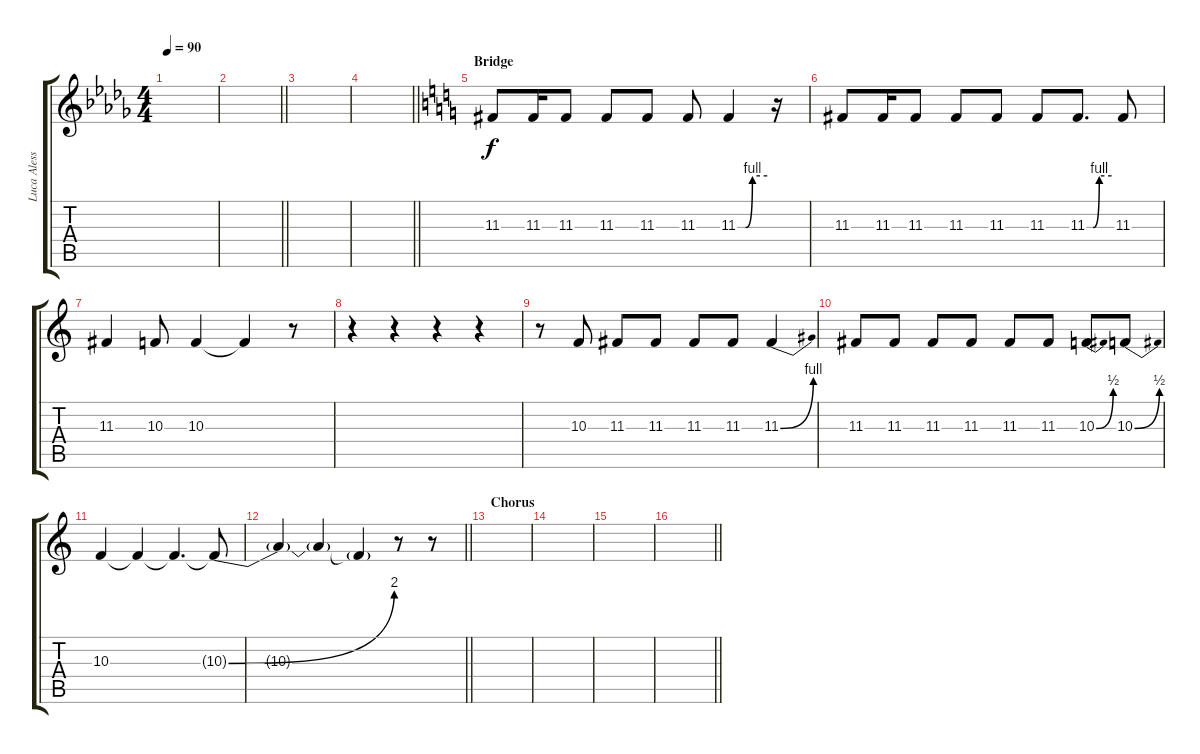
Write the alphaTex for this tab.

\track ("Luca Alessandrelli (Backing Vocals)" "Luca Aless") {instrument oboe}
\staff {score tabs}
\tuning (E4 B3 G3 D3 A2 E2) {hide}
\ts (4 4)
\tempo 90
\clef g2
\ks db
|
\barLineRight lightlight
|
|
\barLineRight lightlight
|
\section ("" "Bridge")
\ks c
11.3.8 11.3.16 11.3.8 11.3.8 11.3.8 11.3.8 11.3{be (custom 0 0 16 0 30 4 60 4)}.4 r.16 |
11.3.8 11.3.16 11.3.8 11.3.8 11.3.8 11.3.8 11.3{be (custom 0 0 15 0 30 4 60 4)}.8{d} 11.3.8 |
11.3.4 10.3.8 10.3.4 10.3{t}.4 r.8 |
r.4 r.4 r.4 r.4 |
r.8 10.3.8 11.3.8 11.3.8 11.3.8 11.3.8 11.3{be (bend 0 0 60 4)}.4 |
11.3.8 11.3.8 11.3.8 11.3.8 11.3.8 11.3.8 10.3{be (bend 0 0 60 2)}.8 10.3{be (bend 0 0 60 2)}.8 |
10.3.4 10.3{t}.4 10.3{t}.4{d} 10.3{be (bend 0 0 60 8) t}.8 |
\barLineRight lightlight
10.3{t}.4 10.3{t}.4 10.3{t}.4 r.8 r.8 |
\section ("" "Chorus")
|
|
|
\barLineRight lightlight
